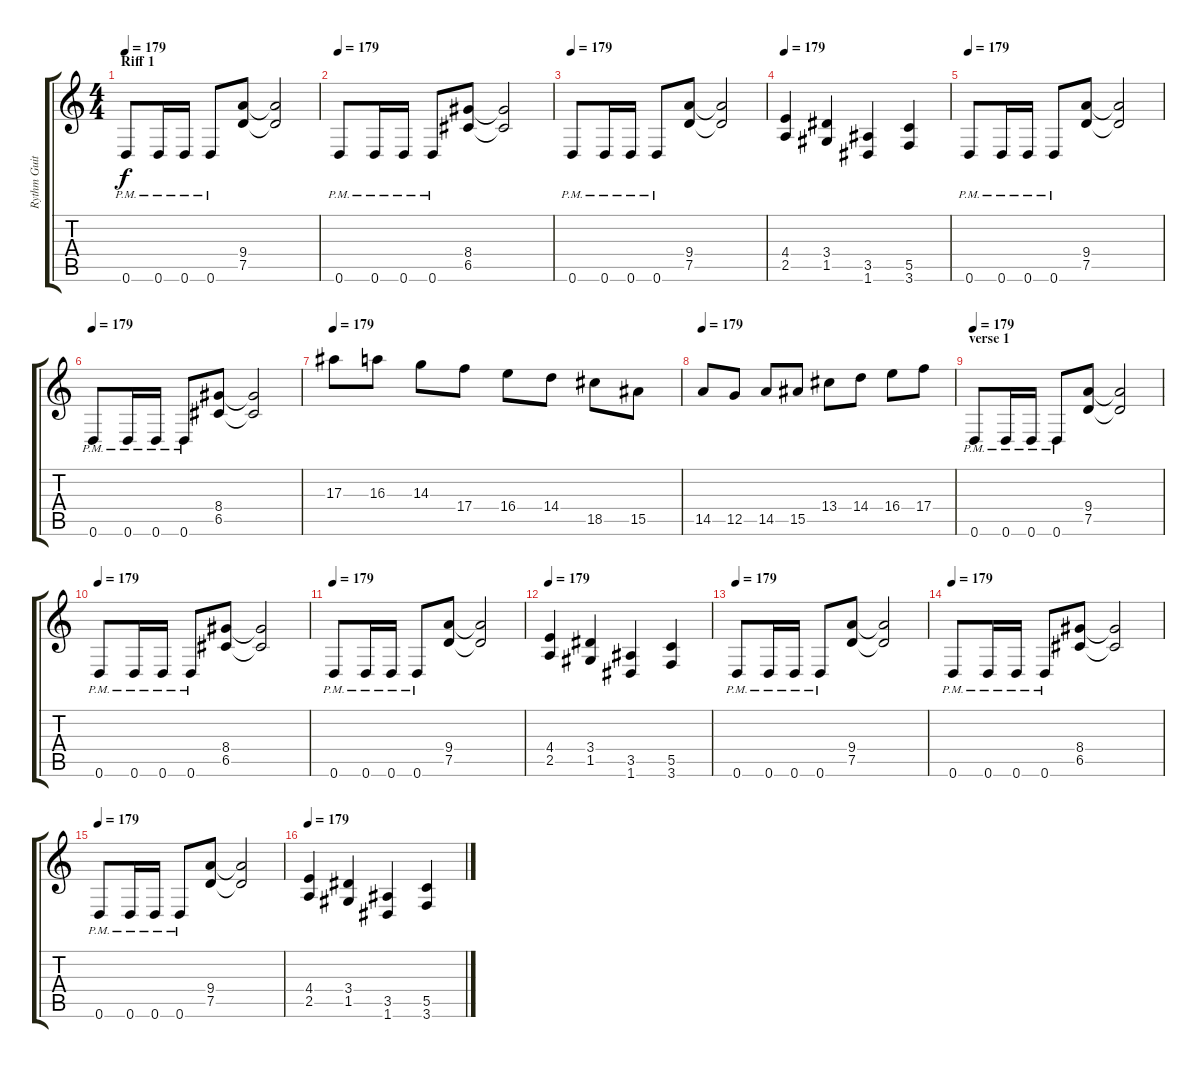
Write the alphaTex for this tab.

\track ("Rythm Guitar" "Rythm Guit") {instrument overdrivenguitar}
\staff {score tabs}
\tuning (D4 A3 F3 C3 G2 D2) {hide}
\ts (4 4)
\section ("" "Riff 1")
\tempo 179
\clef g2
\ks c
0.6{pm}.8{dy f instrument overdrivenguitar} 0.6{pm}.16 0.6{pm}.16 0.6{pm}.8 (9.4 7.5).8 (9.4{t} 7.5{t}).2 |
\tempo 179
0.6{pm}.8 0.6{pm}.16 0.6{pm}.16 0.6{pm}.8 (8.4 6.5).8 (8.4{t} 6.5{t}).2 |
\tempo 179
0.6{pm}.8 0.6{pm}.16 0.6{pm}.16 0.6{pm}.8 (9.4 7.5).8 (9.4{t} 7.5{t}).2 |
\tempo 179
(4.4 2.5).4 (3.4 1.5).4 (3.5 1.6).4 (5.5 3.6).4 |
\tempo 179
0.6{pm}.8 0.6{pm}.16 0.6{pm}.16 0.6{pm}.8 (9.4 7.5).8 (9.4{t} 7.5{t}).2 |
\tempo 179
0.6{pm}.8 0.6{pm}.16 0.6{pm}.16 0.6{pm}.8 (8.4 6.5).8 (8.4{t} 6.5{t}).2 |
\tempo 179
17.3.8 16.3.8 14.3.8 17.4.8 16.4.8 14.4.8 18.5.8 15.5.8 |
\tempo 179
14.5.8 12.5.8 14.5.8 15.5.8 13.4.8 14.4.8 16.4.8 17.4.8 |
\section ("" "verse 1")
\tempo 179
0.6{pm}.8 0.6{pm}.16 0.6{pm}.16 0.6{pm}.8 (9.4 7.5).8 (9.4{t} 7.5{t}).2 |
\tempo 179
0.6{pm}.8 0.6{pm}.16 0.6{pm}.16 0.6{pm}.8 (8.4 6.5).8 (8.4{t} 6.5{t}).2 |
\tempo 179
0.6{pm}.8 0.6{pm}.16 0.6{pm}.16 0.6{pm}.8 (9.4 7.5).8 (9.4{t} 7.5{t}).2 |
\tempo 179
(4.4 2.5).4 (3.4 1.5).4 (3.5 1.6).4 (5.5 3.6).4 |
\tempo 179
0.6{pm}.8 0.6{pm}.16 0.6{pm}.16 0.6{pm}.8 (9.4 7.5).8 (9.4{t} 7.5{t}).2 |
\tempo 179
0.6{pm}.8 0.6{pm}.16 0.6{pm}.16 0.6{pm}.8 (8.4 6.5).8 (8.4{t} 6.5{t}).2 |
\tempo 179
0.6{pm}.8 0.6{pm}.16 0.6{pm}.16 0.6{pm}.8 (9.4 7.5).8 (9.4{t} 7.5{t}).2 |
\tempo 179
(4.4 2.5).4 (3.4 1.5).4 (3.5 1.6).4 (5.5 3.6).4
